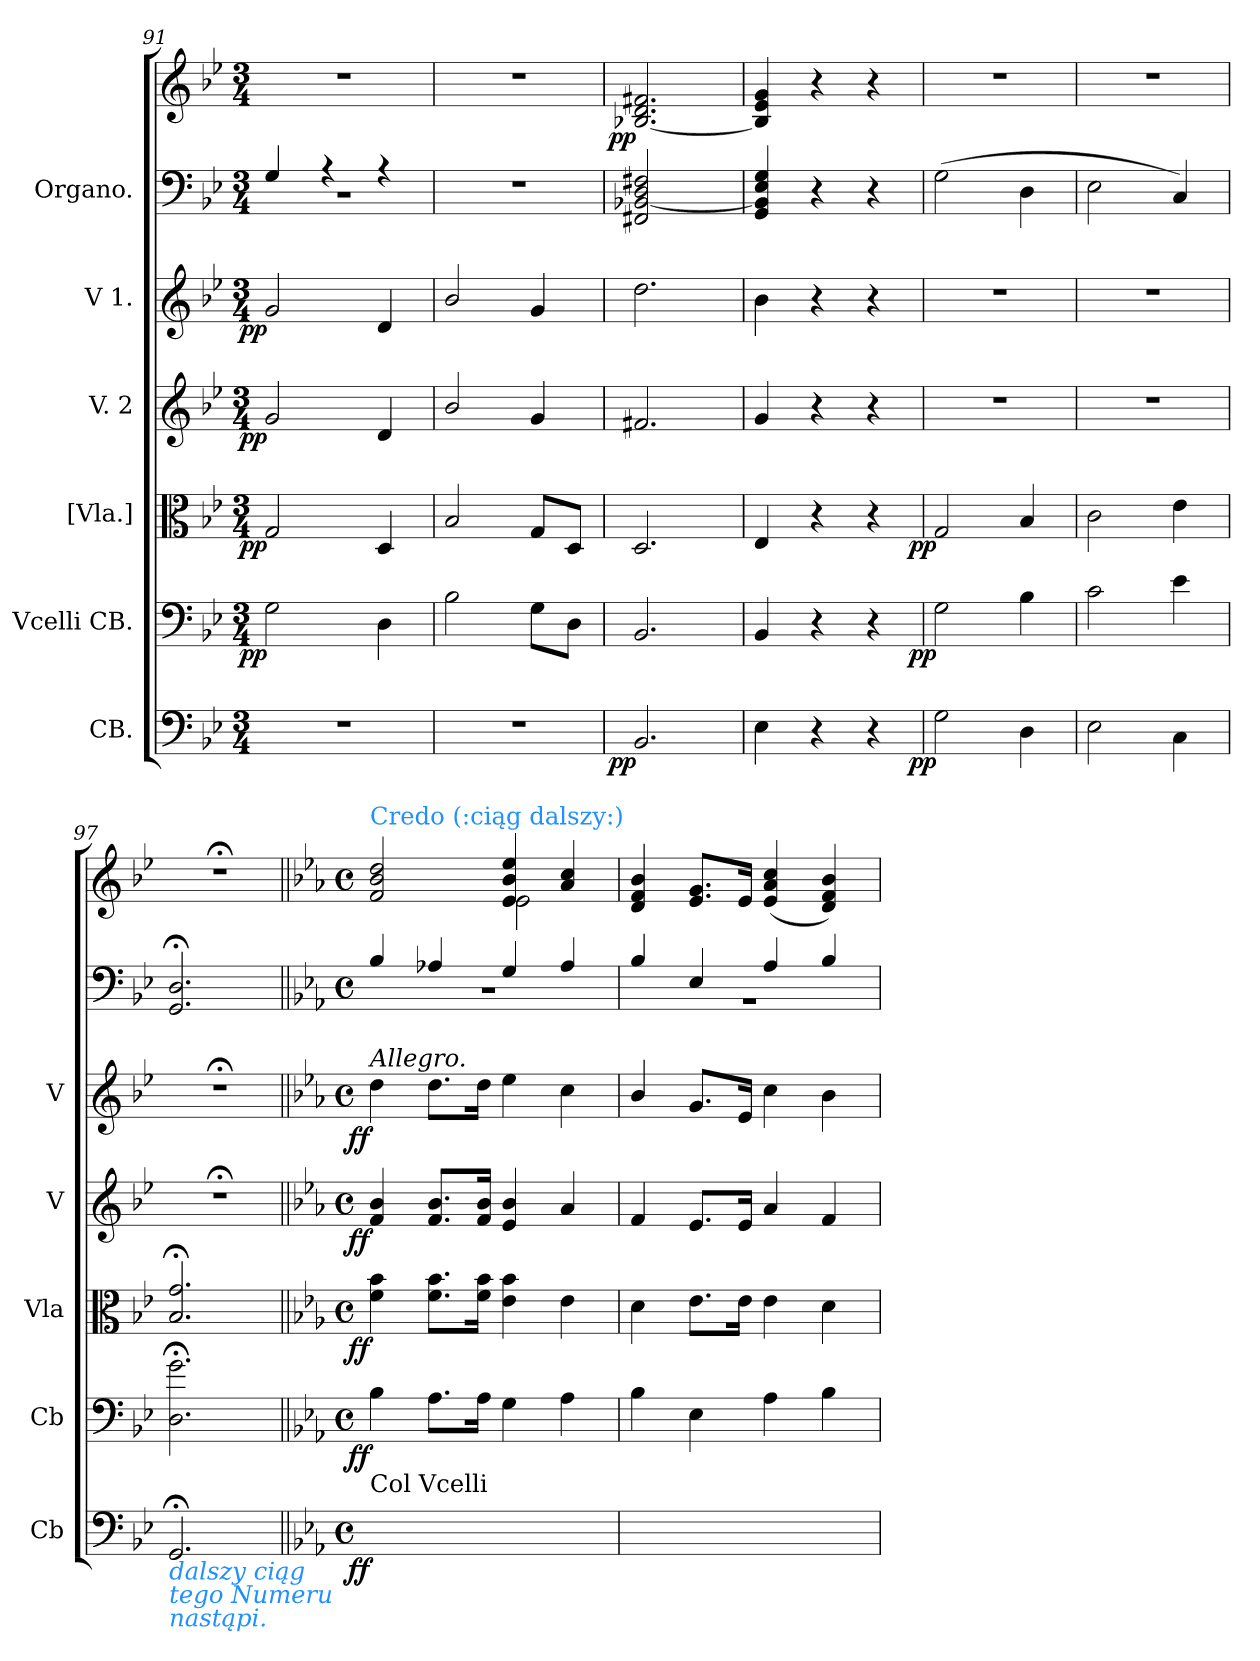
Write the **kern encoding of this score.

**kern	**dynam	**kern	**dynam	**kern	**dynam	**kern	**dynam	**kern	**dynam	**kern	**kern	**dynam
*part6	*part6	*part5	*part5	*part4	*part4	*part3	*part3	*part2	*part2	*part1	*part1	*part1
*staff7	*staff7	*staff6	*staff6	*staff5	*staff5	*staff4	*staff4	*staff3	*staff3	*staff2	*staff1	*staff1/2
*I"CB.	*	*I"Vcelli CB.	*	*I"[Vla.]	*	*I"V. 2	*	*I"V 1.	*	*I"Organo.	*	*
*I'Cb	*	*I'Cb	*	*I'Vla	*	*I'V	*	*I'V	*	*	*	*
*clefF4	*	*clefF4	*	*clefC3	*	*clefG2	*	*clefG2	*	*clefF4	*clefG2	*
*k[b-e-]	*	*k[b-e-]	*	*k[b-e-]	*	*k[b-e-]	*	*k[b-e-]	*	*k[b-e-]	*k[b-e-]	*
*M3/4	*	*M3/4	*	*M3/4	*	*M3/4	*	*M3/4	*	*M3/4	*M3/4	*
=91	=91	=91	=91	=91	=91	=91	=91	=91	=91	=91	=91	=91
*	*	*	*	*	*	*	*	*	*	*^	*	*
!	!	!	!LO:DY:rj	!	!LO:DY:rj	!	!LO:DY:rj	!	!LO:DY:rj	!	!	!	!
2.r	.	2G\	pp	2G/	pp	2g/	pp	2g/	pp	4G/	2.r	2.r	.
.	.	.	.	.	.	.	.	.	.	4r	.	.	.
.	.	4D\	.	4D/	.	4d/	.	4d/	.	4r	.	.	.
*	*	*	*	*	*	*	*	*	*	*v	*v	*	*
=92	=92	=92	=92	=92	=92	=92	=92	=92	=92	=92	=92	=92
2.r	.	2B-\	.	2B-/	.	2b-/	.	2b-/	.	2.r	2.r	.
.	.	8G\L	.	8G/L	.	4g/	.	4g/	.	.	.	.
.	.	8D\J	.	8D/J	.	.	.	.	.	.	.	.
=93	=93	=93	=93	=93	=93	=93	=93	=93	=93	=93	=93	=93
!	!LO:DY:rj	!	!	!	!	!	!	!	!	!LO:N:vis=2	!	!LO:DY:rj
2.BB-/	pp	2.BB-/	.	2.D/	.	2.f#X/	.	2.dd\	.	2.FF#X/ [2.BB-X/ 2.D/ 2.F#X/	[2.B-X/ 2.d/ 2.f#X/	pp
=94	=94	=94	=94	=94	=94	=94	=94	=94	=94	=94	=94	=94
4E-\	.	4BB-/	.	4E-/	.	4g/	.	4b-\	.	4GG/ 4BB-]/ 4E-/ 4G/	4B-]/ 4e-/ 4g/	.
4r	.	4r	.	4r	.	4r	.	4r	.	4r	4r	.
4r	.	4r	.	4r	.	4r	.	4r	.	4r	4r	.
=95	=95	=95	=95	=95	=95	=95	=95	=95	=95	=95	=95	=95
!	!LO:DY:rj	!	!LO:DY:rj	!	!LO:DY:rj	!	!	!	!	!	!	!
2G\	pp	2G\	pp	2G/	pp	2.r	.	2.r	.	(>2G\	2.r	.
4D\	.	4B-\	.	4B-/	.	.	.	.	.	4D\	.	.
=96	=96	=96	=96	=96	=96	=96	=96	=96	=96	=96	=96	=96
2E-\	.	2c\	.	2c\	.	2.r	.	2.r	.	2E-\	2.r	.
4C\	.	4e-\	.	4e-\	.	.	.	.	.	4C/)	.	.
=97	=97	=97	=97	=97	=97	=97	=97	=97	=97	=97	=97	=97
!LO:TX:b:i:color=dodgerblue:t=dalszy ciąg\ntego Numeru\nnastąpi.	!	!	!	!	!	!	!	!	!	!	!	!
2.GG;</	.	2.D;<\ 2.g;<\	.	2.B-;</ 2.g;</	.	2.r;<	.	2.r;<	.	2.GG;</ 2.D;</	2.r;<	.
=98||	=98||	=98||	=98||	=98||	=98||	=98||	=98||	=98||	=98||	=98||	=98||	=98||
*k[b-e-a-]	*	*k[b-e-a-]	*	*k[b-e-a-]	*	*k[b-e-a-]	*	*k[b-e-a-]	*	*k[b-e-a-]	*k[b-e-a-]	*
*M4/4	*	*M4/4	*	*M4/4	*	*M4/4	*	*M4/4	*	*M4/4	*M4/4	*
*met(c)	*	*met(c)	*	*met(c)	*	*met(c)	*	*met(c)	*	*met(c)	*met(c)	*
*	*	*	*	*	*	*	*	*	*	*^	*^	*
!	!	!	!	!	!	!	!	!	!	!	!	!LO:TX:a:color=dodgerblue:t=Credo (&colon;ciąg dalszy&colon;)	!	!
!	!	!	!	!	!	!	!	!LO:TX:a:i:t=Allegro.	!	!	!	!	!	!
!LO:TX:a:t=Col Vcelli	!	!	!	!	!	!	!	!	!	!	!	!	!	!
!	!LO:DY:rj	!	!LO:DY:rj	!	!LO:DY:rj	!	!LO:DY:rj	!	!LO:DY:rj	!	!	!	!	!
4B-\yy	ff	4B-\	ff	4f\ 4b-\	ff	4f/ 4b-/	ff	4dd\	ff	4B-/	1r	2f/ 2b-/ 2dd/	2ryy	.
8.A-\Lyy	.	8.A-\L	.	8.f\ 8.b-\L	.	8.f/ 8.b-/L	.	8.dd\L	.	4A-X/	.	.	.	.
16A-\Jkyy	.	16A-\Jk	.	16f\ 16b-\Jk	.	16f/ 16b-/Jk	.	16dd\Jk	.	.	.	.	.	.
4G\yy	.	4G\	.	4e-\ 4b-\	.	4e-/ 4b-/	.	4ee-\	.	4G/	.	4e-/ 4b-/ 4ee-/	2e-\	.
4A-\yy	.	4A-\	.	4e-\	.	4a-/	.	4cc\	.	4A-/	.	4a-/ 4cc/	.	.
*	*	*	*	*	*	*	*	*	*	*	*	*v	*v	*
=99	=99	=99	=99	=99	=99	=99	=99	=99	=99	=99	=99	=99	=99
4B-\yy	.	4B-\	.	4d\	.	4f/	.	4b-/	.	4B-/	1r	4d/ 4f/ 4b-/	.
4E-\yy	.	4E-\	.	8.e-\L	.	8.e-/L	.	8.g/L	.	4E-/	.	8.e-/ 8.g/L	.
.	.	.	.	16e-\Jk	.	16e-/Jk	.	16e-/Jk	.	.	.	16e-/Jk	.
4A-\yy	.	4A-\	.	4e-\	.	4a-/	.	4cc\	.	4A-/	.	(4e-/ 4a-/ 4cc/	.
4B-\yy	.	4B-\	.	4d\	.	4f/	.	4b-\	.	4B-/	.	4d/ 4f/ 4b-/)	.
*	*	*	*	*	*	*	*	*	*	*v	*v	*	*
=	=	=	=	=	=	=	=	=	=	=	=	=
*-	*-	*-	*-	*-	*-	*-	*-	*-	*-	*-	*-	*-
